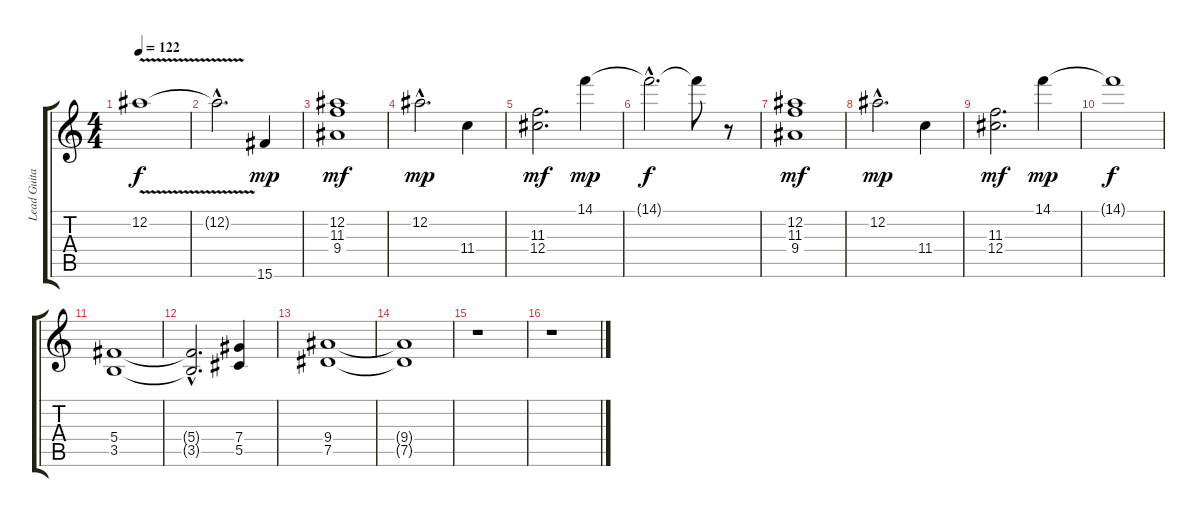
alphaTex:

\track ("Lead Guitar II" "Lead Guita") {instrument distortionguitar}
\staff {score tabs}
\tuning (Eb4 Bb3 Gb3 Db3 Ab2 Eb2) {hide}
\ts (4 4)
\tempo 122
\clef g2
\ks c
12.2{v}.1{dy f} |
12.2{hac t}.2{d} 15.6.4{dy mp} |
(12.2 11.3 9.4).1{dy mf balance 7} |
12.2{hac}.2{d dy mp} 11.4.4 |
(11.3 12.4).2{d dy mf} 14.1.4{dy mp} |
14.1{hac t}.2{d dy f} 14.1{t}.8 r.8 |
(12.2 11.3 9.4).1{dy mf} |
12.2{hac}.2{d dy mp} 11.4.4 |
(11.3 12.4).2{d dy mf} 14.1.4{dy mp} |
14.1{t}.1{dy f} |
(5.4 3.5).1 |
(5.4{hac t} 3.5{hac t}).2{d} (7.4 5.5).4 |
(9.4 7.5).1 |
(9.4{t} 7.5{t}).1 |
r.1 |
r.1
